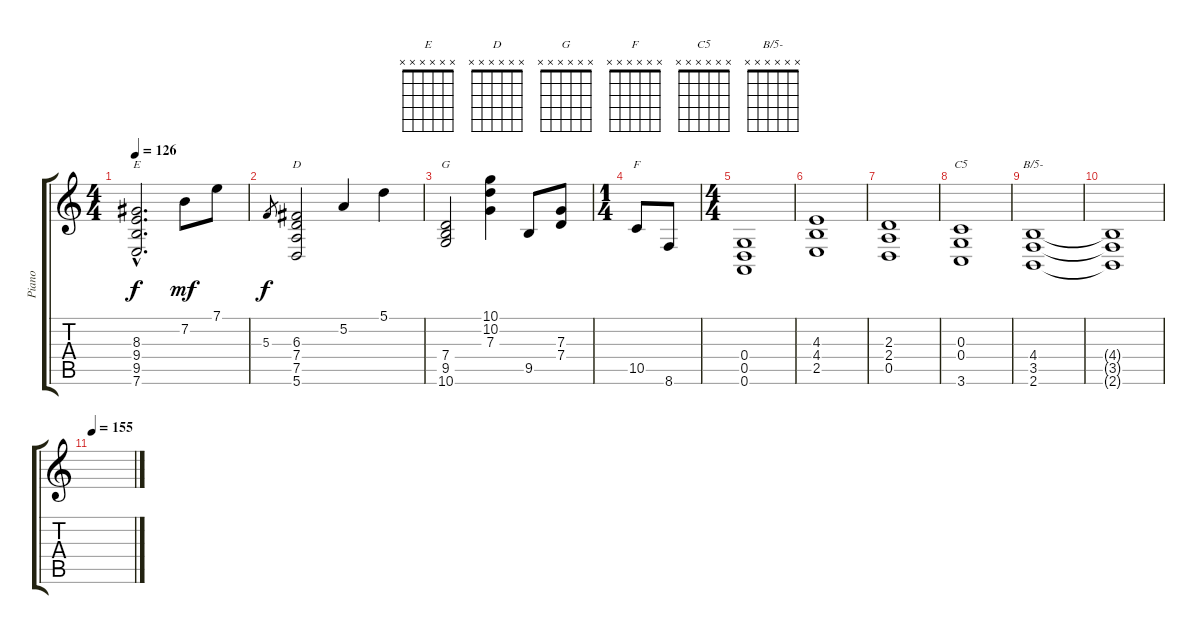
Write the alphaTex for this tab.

\track ("Piano" "Piano") {instrument acousticgrandpiano}
\staff {score tabs}
\tuning (A4 E4 C4 G3 D3 A2) {hide}
\chord ("E" x x x x x x) {firstfret 0}
\chord ("D" x x x x x x) {firstfret 0}
\chord ("G" x x x x x x) {firstfret 0}
\chord ("F" x x x x x x) {firstfret 0}
\chord ("C5" x x x x x x) {firstfret 0}
\chord ("B/5-" x x x x x x) {firstfret 0}
\ts (4 4)
\tempo 126
\clef g2
\ks c
(8.3{hac} 9.4{hac} 9.5{hac} 7.6{hac}).2{d ch "E" dy f volume 11} 7.2.8{dy mf} 7.1.8 |
5.3.8{gr dy f} (6.3 7.4 7.5 5.6).2{ch "D"} 5.2.4 5.1.4 |
(7.4 9.5 10.6).2{ch "G"} (10.1 10.2 7.3).4 9.5.8 (7.3 7.4).8 |
\ts (1 4)
10.5.8{ch "F"} 8.6.8 |
\ts (4 4)
(0.4 0.5 0.6).1 |
(4.3 4.4 2.5).1 |
(2.3 2.4 0.5).1 |
(0.3 0.4 3.6).1{ch "C5"} |
(4.4 3.5 2.6).1{ch "B/5-"} |
(4.4{t} 3.5{t} 2.6{t}).1 |
\tempo 155
